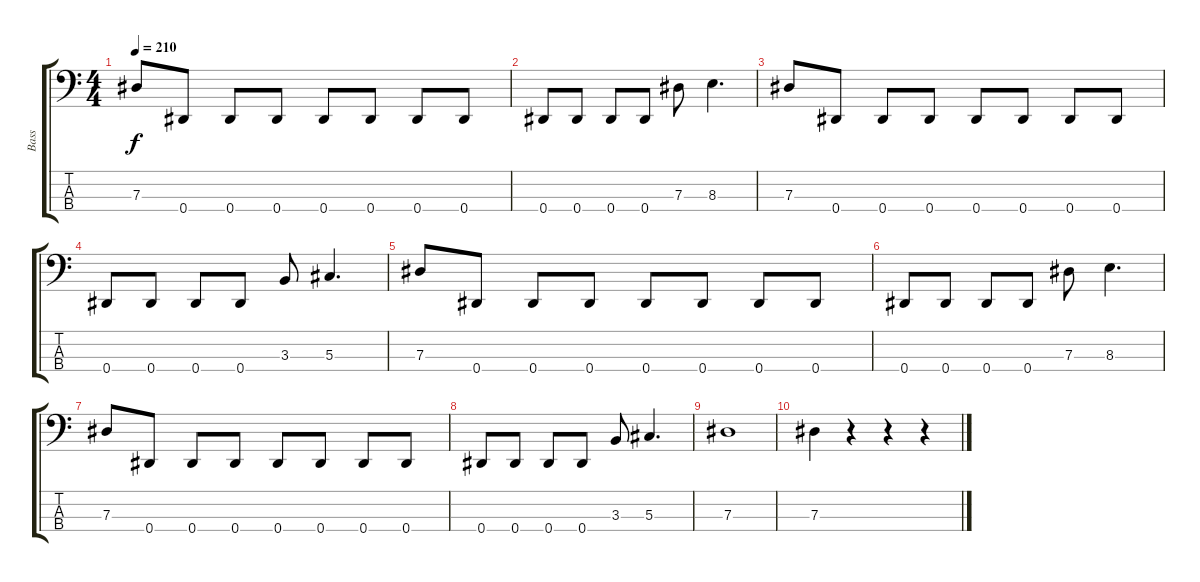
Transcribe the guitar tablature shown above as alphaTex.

\track ("Bass" "Bass") {instrument electricbassfinger}
\staff {score tabs}
\tuning (Gb2 Db2 Ab1 Eb1) {hide}
\ts (4 4)
\tempo 210
\clef f4
\ks c
7.3.8{dy f} 0.4.8 0.4.8 0.4.8 0.4.8 0.4.8 0.4.8 0.4.8 |
0.4.8 0.4.8 0.4.8 0.4.8 7.3.8 8.3.4{d} |
7.3.8 0.4.8 0.4.8 0.4.8 0.4.8 0.4.8 0.4.8 0.4.8 |
0.4.8 0.4.8 0.4.8 0.4.8 3.3.8 5.3.4{d} |
7.3.8 0.4.8 0.4.8 0.4.8 0.4.8 0.4.8 0.4.8 0.4.8 |
0.4.8 0.4.8 0.4.8 0.4.8 7.3.8 8.3.4{d} |
7.3.8 0.4.8 0.4.8 0.4.8 0.4.8 0.4.8 0.4.8 0.4.8 |
0.4.8 0.4.8 0.4.8 0.4.8 3.3.8 5.3.4{d} |
7.3.1 |
7.3.4 r.4 r.4 r.4
